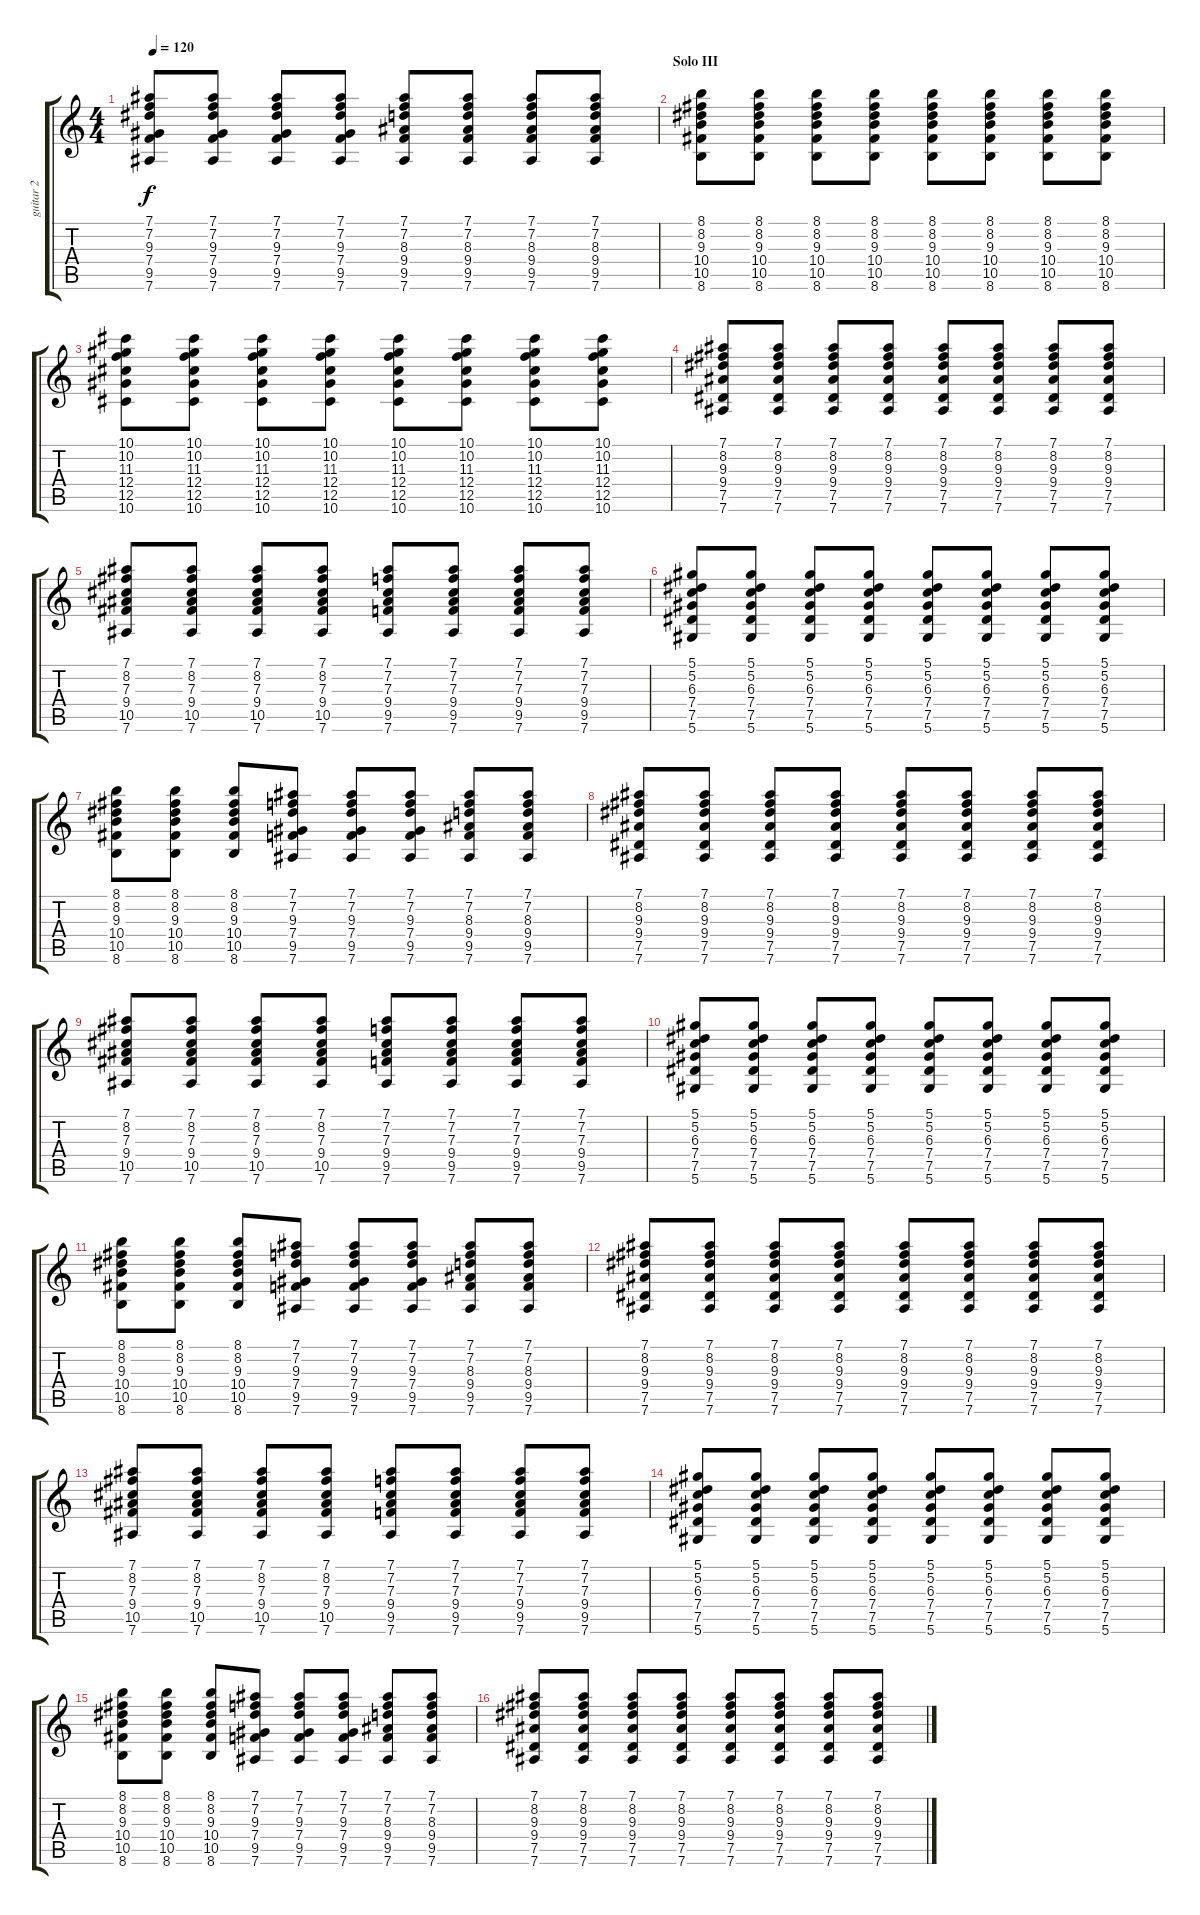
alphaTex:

\track ("guitar 2" "guitar 2") {instrument distortionguitar}
\staff {score tabs}
\tuning (Eb4 Bb3 Gb3 Db3 Ab2 Eb2) {hide}
\ts (4 4)
\tempo 120
\clef g2
\ks c
(7.1 7.2 9.3 7.4 9.5 7.6).8{dy f} (7.1 7.2 9.3 7.4 9.5 7.6).8 (7.1 7.2 9.3 7.4 9.5 7.6).8 (7.1 7.2 9.3 7.4 9.5 7.6).8 (7.1 7.2 8.3 9.4 9.5 7.6).8 (7.1 7.2 8.3 9.4 9.5 7.6).8 (7.1 7.2 8.3 9.4 9.5 7.6).8 (7.1 7.2 8.3 9.4 9.5 7.6).8 |
\section ("" "Solo III")
(8.1 8.2 9.3 10.4 10.5 8.6).8 (8.1 8.2 9.3 10.4 10.5 8.6).8 (8.1 8.2 9.3 10.4 10.5 8.6).8 (8.1 8.2 9.3 10.4 10.5 8.6).8 (8.1 8.2 9.3 10.4 10.5 8.6).8 (8.1 8.2 9.3 10.4 10.5 8.6).8 (8.1 8.2 9.3 10.4 10.5 8.6).8 (8.1 8.2 9.3 10.4 10.5 8.6).8 |
(10.1 10.2 11.3 12.4 12.5 10.6).8 (10.1 10.2 11.3 12.4 12.5 10.6).8 (10.1 10.2 11.3 12.4 12.5 10.6).8 (10.1 10.2 11.3 12.4 12.5 10.6).8 (10.1 10.2 11.3 12.4 12.5 10.6).8 (10.1 10.2 11.3 12.4 12.5 10.6).8 (10.1 10.2 11.3 12.4 12.5 10.6).8 (10.1 10.2 11.3 12.4 12.5 10.6).8 |
(7.1 8.2 9.3 9.4 7.5 7.6).8 (7.1 8.2 9.3 9.4 7.5 7.6).8 (7.1 8.2 9.3 9.4 7.5 7.6).8 (7.1 8.2 9.3 9.4 7.5 7.6).8 (7.1 8.2 9.3 9.4 7.5 7.6).8 (7.1 8.2 9.3 9.4 7.5 7.6).8 (7.1 8.2 9.3 9.4 7.5 7.6).8 (7.1 8.2 9.3 9.4 7.5 7.6).8 |
(7.1 8.2 7.3 9.4 10.5 7.6).8 (7.1 8.2 7.3 9.4 10.5 7.6).8 (7.1 8.2 7.3 9.4 10.5 7.6).8 (7.1 8.2 7.3 9.4 10.5 7.6).8 (7.1 7.2 7.3 9.4 9.5 7.6).8 (7.1 7.2 7.3 9.4 9.5 7.6).8 (7.1 7.2 7.3 9.4 9.5 7.6).8 (7.1 7.2 7.3 9.4 9.5 7.6).8 |
(5.1 5.2 6.3 7.4 7.5 5.6).8 (5.1 5.2 6.3 7.4 7.5 5.6).8 (5.1 5.2 6.3 7.4 7.5 5.6).8 (5.1 5.2 6.3 7.4 7.5 5.6).8 (5.1 5.2 6.3 7.4 7.5 5.6).8 (5.1 5.2 6.3 7.4 7.5 5.6).8 (5.1 5.2 6.3 7.4 7.5 5.6).8 (5.1 5.2 6.3 7.4 7.5 5.6).8 |
(8.1 8.2 9.3 10.4 10.5 8.6).8 (8.1 8.2 9.3 10.4 10.5 8.6).8 (8.1 8.2 9.3 10.4 10.5 8.6).8 (7.1 7.2 9.3 7.4 9.5 7.6).8 (7.1 7.2 9.3 7.4 9.5 7.6).8 (7.1 7.2 9.3 7.4 9.5 7.6).8 (7.1 7.2 8.3 9.4 9.5 7.6).8 (7.1 7.2 8.3 9.4 9.5 7.6).8 |
(7.1 8.2 9.3 9.4 7.5 7.6).8 (7.1 8.2 9.3 9.4 7.5 7.6).8 (7.1 8.2 9.3 9.4 7.5 7.6).8 (7.1 8.2 9.3 9.4 7.5 7.6).8 (7.1 8.2 9.3 9.4 7.5 7.6).8 (7.1 8.2 9.3 9.4 7.5 7.6).8 (7.1 8.2 9.3 9.4 7.5 7.6).8 (7.1 8.2 9.3 9.4 7.5 7.6).8 |
(7.1 8.2 7.3 9.4 10.5 7.6).8 (7.1 8.2 7.3 9.4 10.5 7.6).8 (7.1 8.2 7.3 9.4 10.5 7.6).8 (7.1 8.2 7.3 9.4 10.5 7.6).8 (7.1 7.2 7.3 9.4 9.5 7.6).8 (7.1 7.2 7.3 9.4 9.5 7.6).8 (7.1 7.2 7.3 9.4 9.5 7.6).8 (7.1 7.2 7.3 9.4 9.5 7.6).8 |
(5.1 5.2 6.3 7.4 7.5 5.6).8 (5.1 5.2 6.3 7.4 7.5 5.6).8 (5.1 5.2 6.3 7.4 7.5 5.6).8 (5.1 5.2 6.3 7.4 7.5 5.6).8 (5.1 5.2 6.3 7.4 7.5 5.6).8 (5.1 5.2 6.3 7.4 7.5 5.6).8 (5.1 5.2 6.3 7.4 7.5 5.6).8 (5.1 5.2 6.3 7.4 7.5 5.6).8 |
(8.1 8.2 9.3 10.4 10.5 8.6).8 (8.1 8.2 9.3 10.4 10.5 8.6).8 (8.1 8.2 9.3 10.4 10.5 8.6).8 (7.1 7.2 9.3 7.4 9.5 7.6).8 (7.1 7.2 9.3 7.4 9.5 7.6).8 (7.1 7.2 9.3 7.4 9.5 7.6).8 (7.1 7.2 8.3 9.4 9.5 7.6).8 (7.1 7.2 8.3 9.4 9.5 7.6).8 |
(7.1 8.2 9.3 9.4 7.5 7.6).8 (7.1 8.2 9.3 9.4 7.5 7.6).8 (7.1 8.2 9.3 9.4 7.5 7.6).8 (7.1 8.2 9.3 9.4 7.5 7.6).8 (7.1 8.2 9.3 9.4 7.5 7.6).8 (7.1 8.2 9.3 9.4 7.5 7.6).8 (7.1 8.2 9.3 9.4 7.5 7.6).8 (7.1 8.2 9.3 9.4 7.5 7.6).8 |
(7.1 8.2 7.3 9.4 10.5 7.6).8 (7.1 8.2 7.3 9.4 10.5 7.6).8 (7.1 8.2 7.3 9.4 10.5 7.6).8 (7.1 8.2 7.3 9.4 10.5 7.6).8 (7.1 7.2 7.3 9.4 9.5 7.6).8 (7.1 7.2 7.3 9.4 9.5 7.6).8 (7.1 7.2 7.3 9.4 9.5 7.6).8 (7.1 7.2 7.3 9.4 9.5 7.6).8 |
(5.1 5.2 6.3 7.4 7.5 5.6).8 (5.1 5.2 6.3 7.4 7.5 5.6).8 (5.1 5.2 6.3 7.4 7.5 5.6).8 (5.1 5.2 6.3 7.4 7.5 5.6).8 (5.1 5.2 6.3 7.4 7.5 5.6).8 (5.1 5.2 6.3 7.4 7.5 5.6).8 (5.1 5.2 6.3 7.4 7.5 5.6).8 (5.1 5.2 6.3 7.4 7.5 5.6).8 |
(8.1 8.2 9.3 10.4 10.5 8.6).8 (8.1 8.2 9.3 10.4 10.5 8.6).8 (8.1 8.2 9.3 10.4 10.5 8.6).8 (7.1 7.2 9.3 7.4 9.5 7.6).8 (7.1 7.2 9.3 7.4 9.5 7.6).8 (7.1 7.2 9.3 7.4 9.5 7.6).8 (7.1 7.2 8.3 9.4 9.5 7.6).8 (7.1 7.2 8.3 9.4 9.5 7.6).8 |
(7.1 8.2 9.3 9.4 7.5 7.6).8 (7.1 8.2 9.3 9.4 7.5 7.6).8 (7.1 8.2 9.3 9.4 7.5 7.6).8 (7.1 8.2 9.3 9.4 7.5 7.6).8 (7.1 8.2 9.3 9.4 7.5 7.6).8 (7.1 8.2 9.3 9.4 7.5 7.6).8 (7.1 8.2 9.3 9.4 7.5 7.6).8 (7.1 8.2 9.3 9.4 7.5 7.6).8
